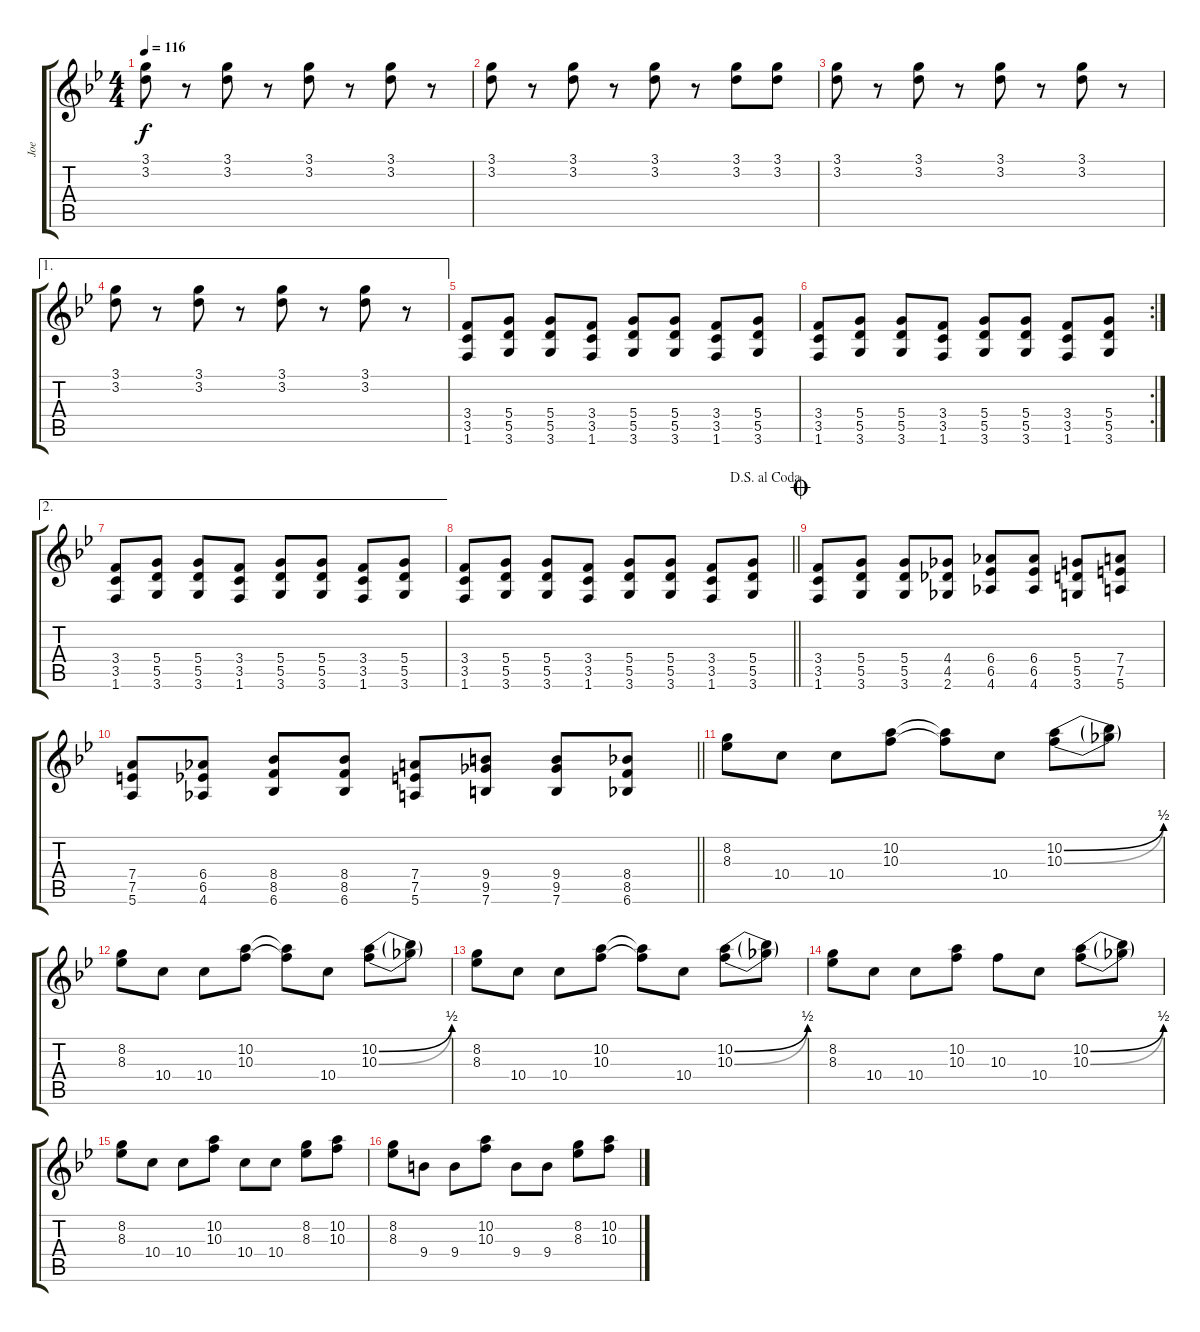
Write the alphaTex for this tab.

\track ("Joe" "Joe") {instrument distortionguitar}
\staff {score tabs}
\tuning (E4 B3 G3 D3 A2 E2) {hide}
\ts (4 4)
\tempo 116
\clef g2
\ks bb
(3.1 3.2).8{dy f} r.8 (3.1 3.2).8 r.8 (3.1 3.2).8 r.8 (3.1 3.2).8 r.8 |
(3.1 3.2).8 r.8 (3.1 3.2).8 r.8 (3.1 3.2).8 r.8 (3.1 3.2).8 (3.1 3.2).8 |
(3.1 3.2).8 r.8 (3.1 3.2).8 r.8 (3.1 3.2).8 r.8 (3.1 3.2).8 r.8 |
\ae 1
(3.1 3.2).8 r.8 (3.1 3.2).8 r.8 (3.1 3.2).8 r.8 (3.1 3.2).8 r.8 |
(3.4 3.5 1.6).8 (5.4 5.5 3.6).8 (5.4 5.5 3.6).8 (3.4 3.5 1.6).8 (5.4 5.5 3.6).8 (5.4 5.5 3.6).8 (3.4 3.5 1.6).8 (5.4 5.5 3.6).8 |
\rc 2
(3.4 3.5 1.6).8 (5.4 5.5 3.6).8 (5.4 5.5 3.6).8 (3.4 3.5 1.6).8 (5.4 5.5 3.6).8 (5.4 5.5 3.6).8 (3.4 3.5 1.6).8 (5.4 5.5 3.6).8 |
\ae 2
(3.4 3.5 1.6).8 (5.4 5.5 3.6).8 (5.4 5.5 3.6).8 (3.4 3.5 1.6).8 (5.4 5.5 3.6).8 (5.4 5.5 3.6).8 (3.4 3.5 1.6).8 (5.4 5.5 3.6).8 |
\jump dalsegnoalcoda
\barLineRight lightlight
(3.4 3.5 1.6).8 (5.4 5.5 3.6).8 (5.4 5.5 3.6).8 (3.4 3.5 1.6).8 (5.4 5.5 3.6).8 (5.4 5.5 3.6).8 (3.4 3.5 1.6).8 (5.4 5.5 3.6).8 |
\jump coda
(3.4 3.5 1.6).8 (5.4 5.5 3.6).8 (5.4 5.5 3.6).8 (4.4 4.5 2.6).8 (6.4 6.5 4.6).8 (6.4 6.5 4.6).8 (5.4 5.5 3.6).8 (7.4 7.5 5.6).8 |
\barLineRight lightlight
(7.4 7.5 5.6).8 (6.4 6.5 4.6).8 (8.4 8.5 6.6).8 (8.4 8.5 6.6).8 (7.4 7.5 5.6).8 (9.4 9.5 7.6).8 (9.4 9.5 7.6).8 (8.4 8.5 6.6).8 |
(8.2 8.3).8 10.4.8 10.4.8 (10.2 10.3).8 (10.2{t} 10.3{t}).8 10.4.8 (10.2{be (bend 0 0 60 2)} 10.3{be (bend 0 0 60 2)}).8 (10.2{t} 10.3{t}).8 |
(8.2 8.3).8 10.4.8 10.4.8 (10.2 10.3).8 (10.2{t} 10.3{t}).8 10.4.8 (10.2{be (bend 0 0 60 2)} 10.3{be (bend 0 0 60 2)}).8 (10.2{t} 10.3{t}).8 |
(8.2 8.3).8 10.4.8 10.4.8 (10.2 10.3).8 (10.2{t} 10.3{t}).8 10.4.8 (10.2{be (bend 0 0 60 2)} 10.3{be (bend 0 0 60 2)}).8 (10.2{t} 10.3{t}).8 |
(8.2 8.3).8 10.4.8 10.4.8 (10.2 10.3).8 10.3.8 10.4.8 (10.2{be (bend 0 0 60 2)} 10.3{be (bend 0 0 60 2)}).8 (10.2{t} 10.3{t}).8 |
(8.2 8.3).8 10.4.8 10.4.8 (10.2 10.3).8 10.4.8 10.4.8 (8.2 8.3).8 (10.2 10.3).8 |
(8.2 8.3).8 9.4.8 9.4.8 (10.2 10.3).8 9.4.8 9.4.8 (8.2 8.3).8 (10.2 10.3).8
